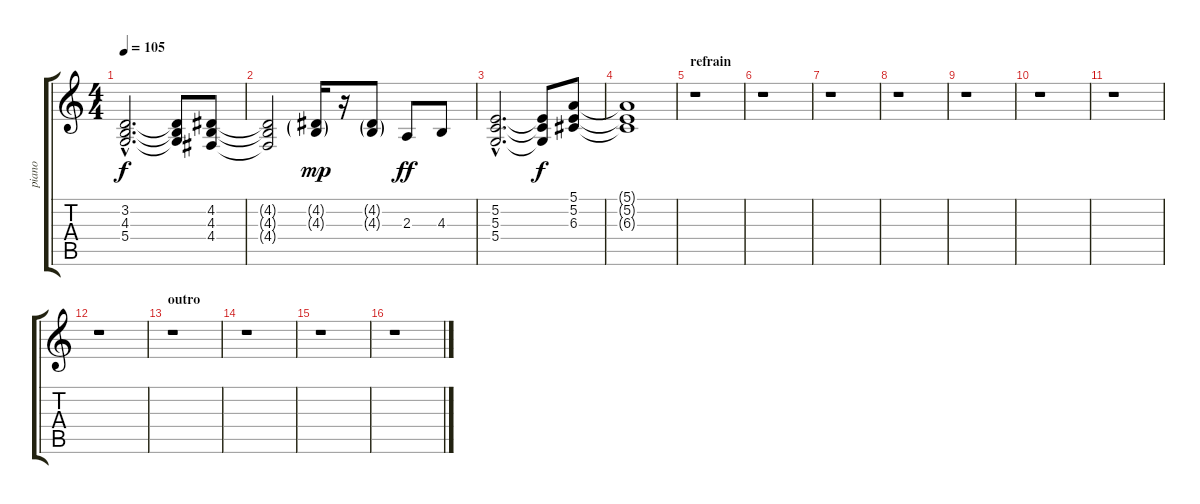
\track ("piano" "piano") {instrument acousticgrandpiano}
\staff {score tabs}
\tuning (E4 B3 G3 D3 A2 E2) {hide}
\ts (4 4)
\tempo 105
\clef g2
\ks c
(3.2{hac} 4.3{hac} 5.4{hac}).2{d dy f} (3.2{t} 4.3{t} 5.4{t}).8 (4.2 4.3 4.4).8 |
(4.2{t} 4.3{t} 4.4{t}).2 (4.2{g} 4.3{g}).16{dy mp} r.16 (4.2{g} 4.3{g}).8 2.3.8{dy ff} 4.3.8 |
(5.2{hac} 5.3{hac} 5.4{hac}).2{d} (5.2{t} 5.3{t} 5.4{t}).8{dy f} (5.1 5.2 6.3).8 |
(5.1{t} 5.2{t} 6.3{t}).1 |
\section ("" "refrain")
r.1 |
r.1 |
r.1 |
r.1 |
r.1 |
r.1 |
r.1 |
r.1 |
\section ("" "outro")
r.1 |
r.1 |
r.1 |
r.1
